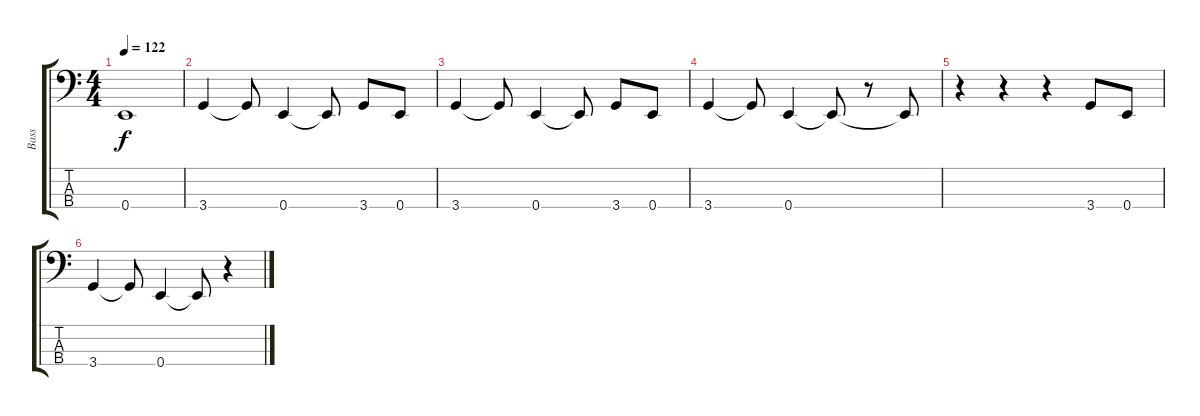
\track ("Bass" "Bass") {instrument electricbassfinger}
\staff {score tabs}
\tuning (G2 D2 A1 E1) {hide}
\ts (4 4)
\tempo 122
\clef f4
\ks c
0.4.1{dy f} |
3.4.4 3.4{t}.8 0.4.4 0.4{t}.8 3.4.8 0.4.8 |
3.4.4 3.4{t}.8 0.4.4 0.4{t}.8 3.4.8 0.4.8 |
3.4.4 3.4{t}.8 0.4.4 0.4{t}.8 r.8 0.4{t}.8 |
r.4 r.4 r.4 3.4.8 0.4.8 |
3.4.4 3.4{t}.8 0.4.4 0.4{t}.8 r.4
